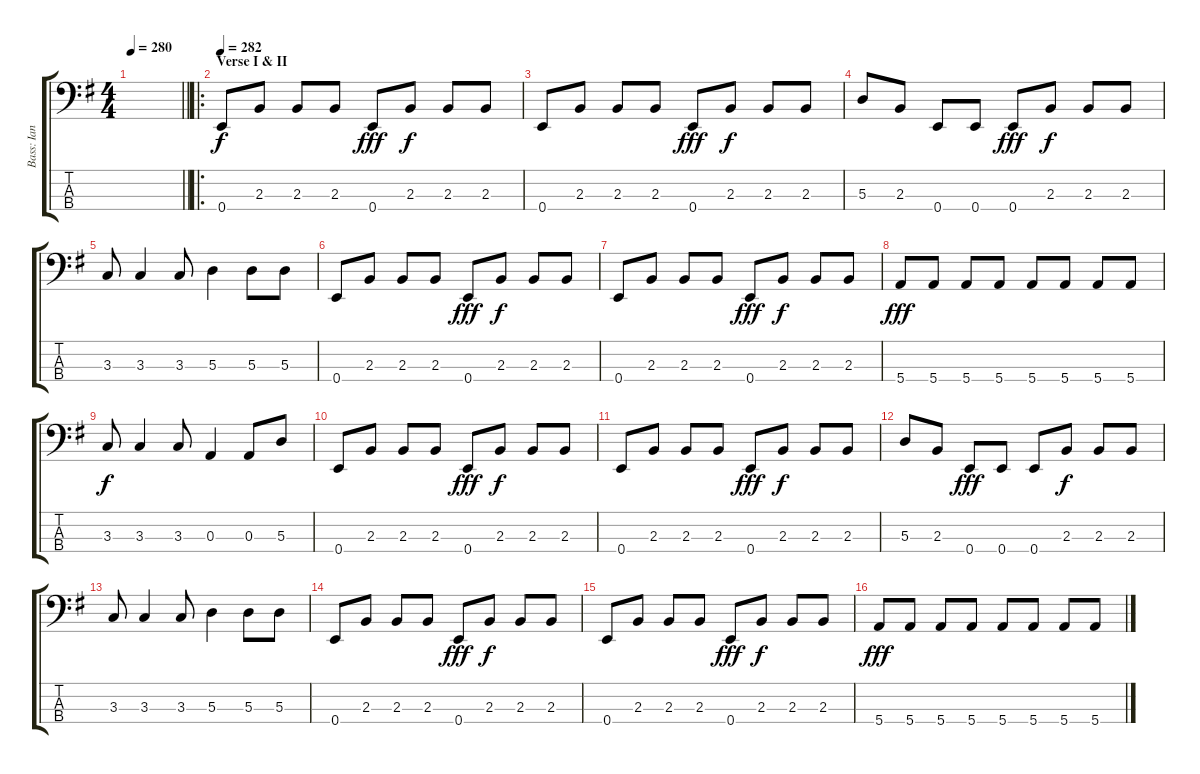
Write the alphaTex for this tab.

\track ("Bass: Ian" "Bass: Ian") {instrument electricbassfinger}
\staff {score tabs}
\tuning (G2 D2 A1 E1) {hide}
\ts (4 4)
\tempo 280
\clef f4
\barLineRight lightlight
\ks g
|
\ro
\section ("" "Verse I & II")
\tempo 282
0.4.8 2.3.8 2.3.8 2.3.8 0.4.8{dy fff} 2.3.8{dy f} 2.3.8 2.3.8 |
0.4.8 2.3.8 2.3.8 2.3.8 0.4.8{dy fff} 2.3.8{dy f} 2.3.8 2.3.8 |
5.3.8 2.3.8 0.4.8 0.4.8 0.4.8{dy fff} 2.3.8{dy f} 2.3.8 2.3.8 |
3.3.8 3.3.4 3.3.8 5.3.4 5.3.8 5.3.8 |
0.4.8 2.3.8 2.3.8 2.3.8 0.4.8{dy fff} 2.3.8{dy f} 2.3.8 2.3.8 |
0.4.8 2.3.8 2.3.8 2.3.8 0.4.8{dy fff} 2.3.8{dy f} 2.3.8 2.3.8 |
5.4.8{dy fff} 5.4.8 5.4.8 5.4.8 5.4.8 5.4.8 5.4.8 5.4.8 |
3.3.8{dy f} 3.3.4 3.3.8 0.3.4 0.3.8 5.3.8 |
0.4.8 2.3.8 2.3.8 2.3.8 0.4.8{dy fff} 2.3.8{dy f} 2.3.8 2.3.8 |
0.4.8 2.3.8 2.3.8 2.3.8 0.4.8{dy fff} 2.3.8{dy f} 2.3.8 2.3.8 |
5.3.8 2.3.8 0.4.8{dy fff} 0.4.8 0.4.8 2.3.8{dy f} 2.3.8 2.3.8 |
3.3.8 3.3.4 3.3.8 5.3.4 5.3.8 5.3.8 |
0.4.8 2.3.8 2.3.8 2.3.8 0.4.8{dy fff} 2.3.8{dy f} 2.3.8 2.3.8 |
0.4.8 2.3.8 2.3.8 2.3.8 0.4.8{dy fff} 2.3.8{dy f} 2.3.8 2.3.8 |
5.4.8{dy fff} 5.4.8 5.4.8 5.4.8 5.4.8 5.4.8 5.4.8 5.4.8
